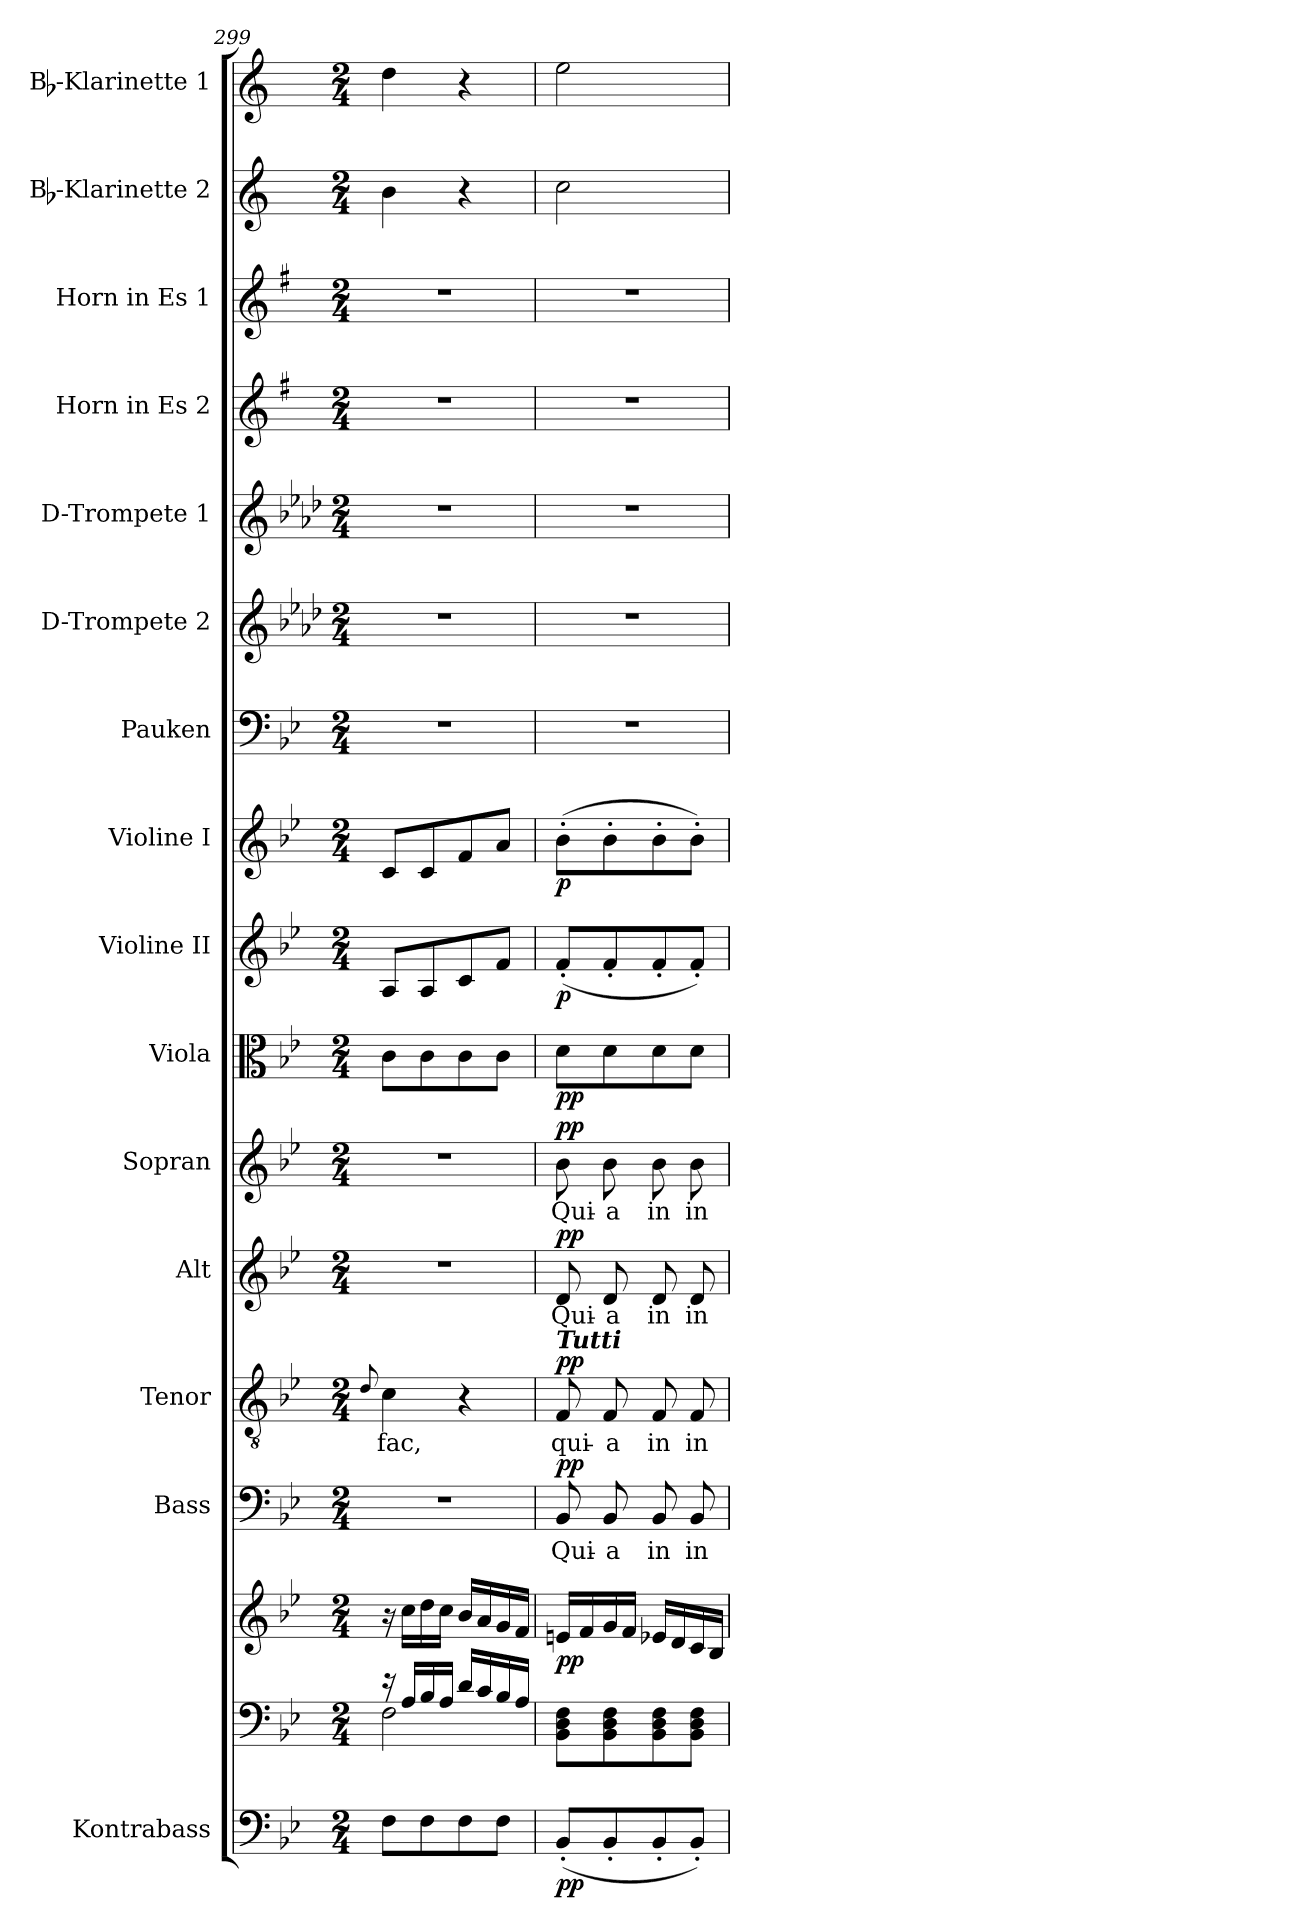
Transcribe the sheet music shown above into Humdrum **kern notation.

**kern	**dynam	**kern	**kern	**dynam	**kern	**text	**dynam	**kern	**text	**dynam	**kern	**text	**dynam	**kern	**text	**dynam	**kern	**dynam	**kern	**dynam	**kern	**dynam	**kern	**kern	**kern	**kern	**kern	**kern	**kern
*part16	*part16	*part15	*part15	*part15	*part14	*part14	*part14	*part13	*part13	*part13	*part12	*part12	*part12	*part11	*part11	*part11	*part10	*part10	*part9	*part9	*part8	*part8	*part7	*part6	*part5	*part4	*part3	*part2	*part1
*staff17	*staff17	*staff16	*staff15	*staff15/16	*staff14	*staff14	*staff14	*staff13	*staff13	*staff13	*staff12	*staff12	*staff12	*staff11	*staff11	*staff11	*staff10	*staff10	*staff9	*staff9	*staff8	*staff8	*staff7	*staff6	*staff5	*staff4	*staff3	*staff2	*staff1
*I"Kontrabass	*	*	*	*	*I"Bass	*	*	*I"Tenor	*	*	*I"Alt	*	*	*I"Sopran	*	*	*I"Viola	*	*I"Violine II	*	*I"Violine I	*	*I"Pauken	*I"D-Trompete 2	*I"D-Trompete 1	*I"Horn in Es 2	*I"Horn in Es 1	*I"Bb-Klarinette 2	*I"Bb-Klarinette 1
*I'Kb.	*	*	*	*	*I'B.	*	*	*I'T.	*	*	*I'A.	*	*	*I'S.	*	*	*I'Vla.	*	*I'Vl. II	*	*I'Vl. I	*	*I'Pk.	*I'D Trp. 2	*I'D Trp. 1	*	*	*I'Bb Kl. 2	*I'Bb Kl. 1
*clefF4	*	*clefF4	*clefG2	*	*clefF4	*	*	*clefGv2	*	*	*clefG2	*	*	*clefG2	*	*	*clefC3	*	*clefG2	*	*clefG2	*	*clefF4	*clefG2	*clefG2	*clefG2	*clefG2	*clefG2	*clefG2
*ITrd7c12	*	*	*	*	*	*	*	*	*	*	*	*	*	*	*	*	*	*	*	*	*	*	*	*ITrd-1c-2	*ITrd-1c-2	*ITrd5c9	*ITrd5c9	*ITrd1c2	*ITrd1c2
*k[b-e-]	*	*k[b-e-]	*k[b-e-]	*	*k[b-e-]	*	*	*k[b-e-]	*	*	*k[b-e-]	*	*	*k[b-e-]	*	*	*k[b-e-]	*	*k[b-e-]	*	*k[b-e-]	*	*k[b-e-]	*k[b-e-]	*k[b-e-]	*k[b-e-]	*k[b-e-]	*k[b-e-]	*k[b-e-]
*B-:	*	*B-:	*B-:	*	*B-:	*	*	*B-:	*	*	*B-:	*	*	*B-:	*	*	*B-:	*	*B-:	*	*B-:	*	*B-:	*B-:	*B-:	*B-:	*B-:	*B-:	*B-:
*M2/4	*	*M2/4	*M2/4	*	*M2/4	*	*	*M2/4	*	*	*M2/4	*	*	*M2/4	*	*	*M2/4	*	*M2/4	*	*M2/4	*	*M2/4	*M2/4	*M2/4	*M2/4	*M2/4	*M2/4	*M2/4
=299	=299	=299	=299	=299	=299	=299	=299	=299	=299	=299	=299	=299	=299	=299	=299	=299	=299	=299	=299	=299	=299	=299	=299	=299	=299	=299	=299	=299	=299
.	.	.	.	.	.	.	.	8qqd/	.	.	.	.	.	.	.	.	.	.	.	.	.	.	.	.	.	.	.	.	.
*	*	*^	*	*	*	*	*	*	*	*	*	*	*	*	*	*	*	*	*	*	*	*	*	*	*	*	*	*	*
!	!	!	!	!	!	!	!	!	!	!LO:LY:b	!	!	!	!	!	!	!	!	!	!	!	!	!	!	!	!	!	!	!	!
8FF\L	.	16re	2F\	16r	.	2r	.	.	4c\	fac,	.	2r	.	.	2r	.	.	8c\L	.	8A/L	.	8c/L	.	2r	2r	2r	2r	2r	4a\	4cc\
.	.	16A/LL	.	16cc\LL	.	.	.	.	.	.	.	.	.	.	.	.	.	.	.	.	.	.	.	.	.	.	.	.	.	.
8FF\	.	16B-/	.	16dd\	.	.	.	.	.	.	.	.	.	.	.	.	.	8c\	.	8A/	.	8c/	.	.	.	.	.	.	.	.
.	.	16A/JJ	.	16cc\JJ	.	.	.	.	.	.	.	.	.	.	.	.	.	.	.	.	.	.	.	.	.	.	.	.	.	.
8FF\	.	16d/LL	.	16b-/LL	.	.	.	.	4r	.	.	.	.	.	.	.	.	8c\	.	8c/	.	8f/	.	.	.	.	.	.	4r	4r
.	.	16c/	.	16a/	.	.	.	.	.	.	.	.	.	.	.	.	.	.	.	.	.	.	.	.	.	.	.	.	.	.
8FF\J	.	16B-/	.	16g/	.	.	.	.	.	.	.	.	.	.	.	.	.	8c\J	.	8f/J	.	8a/J	.	.	.	.	.	.	.	.
.	.	16A/JJ	.	16f/JJ	.	.	.	.	.	.	.	.	.	.	.	.	.	.	.	.	.	.	.	.	.	.	.	.	.	.
*	*	*v	*v	*	*	*	*	*	*	*	*	*	*	*	*	*	*	*	*	*	*	*	*	*	*	*	*	*	*	*
=300	=300	=300	=300	=300	=300	=300	=300	=300	=300	=300	=300	=300	=300	=300	=300	=300	=300	=300	=300	=300	=300	=300	=300	=300	=300	=300	=300	=300	=300
!	!	!	!	!	!	!	!	!LO:TX:a:Bi:t=Tutti	!	!	!	!	!	!	!	!	!	!	!	!	!	!	!	!	!	!	!	!	!
!	!LO:DY:b	!	!	!LO:DY:b	!	!LO:LY:b	!LO:DY:a	!	!LO:LY:b	!LO:DY:a	!	!LO:LY:b	!LO:DY:a	!	!LO:LY:b	!LO:DY:a	!	!LO:DY:b	!	!LO:DY:b	!	!LO:DY:b	!	!	!	!	!	!	!
(<8BBB-'</L	pp	8BB-\ 8D\ 8F\L	16en/LL	pp	8BB-/	Qui-	pp	8F/	qui-	pp	8d/	Qui-	pp	8b-\	Qui-	pp	8d\L	pp	(<8f'</L	p	(>8b-'>\L	p	2r	2r	2r	2r	2r	2b-\	2dd\
.	.	.	16f/	.	.	.	.	.	.	.	.	.	.	.	.	.	.	.	.	.	.	.	.	.	.	.	.	.	.
!	!	!	!	!	!	!LO:LY:b	!	!	!LO:LY:b	!	!	!LO:LY:b	!	!	!LO:LY:b	!	!	!	!	!	!	!	!	!	!	!	!	!	!
8BBB-'</	.	8BB-\ 8D\ 8F\	16g/	.	8BB-/	-a	.	8F/	-a	.	8d/	-a	.	8b-\	-a	.	8d\	.	8f'</	.	8b-'>\	.	.	.	.	.	.	.	.
.	.	.	16f/JJ	.	.	.	.	.	.	.	.	.	.	.	.	.	.	.	.	.	.	.	.	.	.	.	.	.	.
!	!	!	!	!	!	!LO:LY:b	!	!	!LO:LY:b	!	!	!LO:LY:b	!	!	!LO:LY:b	!	!	!	!	!	!	!	!	!	!	!	!	!	!
8BBB-'</	.	8BB-\ 8D\ 8F\	16e-X/LL	.	8BB-/	in	.	8F/	in	.	8d/	in	.	8b-\	in	.	8d\	.	8f'</	.	8b-'>\	.	.	.	.	.	.	.	.
.	.	.	16d/	.	.	.	.	.	.	.	.	.	.	.	.	.	.	.	.	.	.	.	.	.	.	.	.	.	.
!	!	!	!	!	!	!LO:LY:b	!	!	!LO:LY:b	!	!	!LO:LY:b	!	!	!LO:LY:b	!	!	!	!	!	!	!	!	!	!	!	!	!	!
8BBB-'</J)	.	8BB-\ 8D\ 8F\J	16c/	.	8BB-/	in-	.	8F/	in-	.	8d/	in-	.	8b-\	in-	.	8d\J	.	8f'</J)	.	8b-'>\J)	.	.	.	.	.	.	.	.
.	.	.	16B-/JJ	.	.	.	.	.	.	.	.	.	.	.	.	.	.	.	.	.	.	.	.	.	.	.	.	.	.
=	=	=	=	=	=	=	=	=	=	=	=	=	=	=	=	=	=	=	=	=	=	=	=	=	=	=	=	=	=
*-	*-	*-	*-	*-	*-	*-	*-	*-	*-	*-	*-	*-	*-	*-	*-	*-	*-	*-	*-	*-	*-	*-	*-	*-	*-	*-	*-	*-	*-
